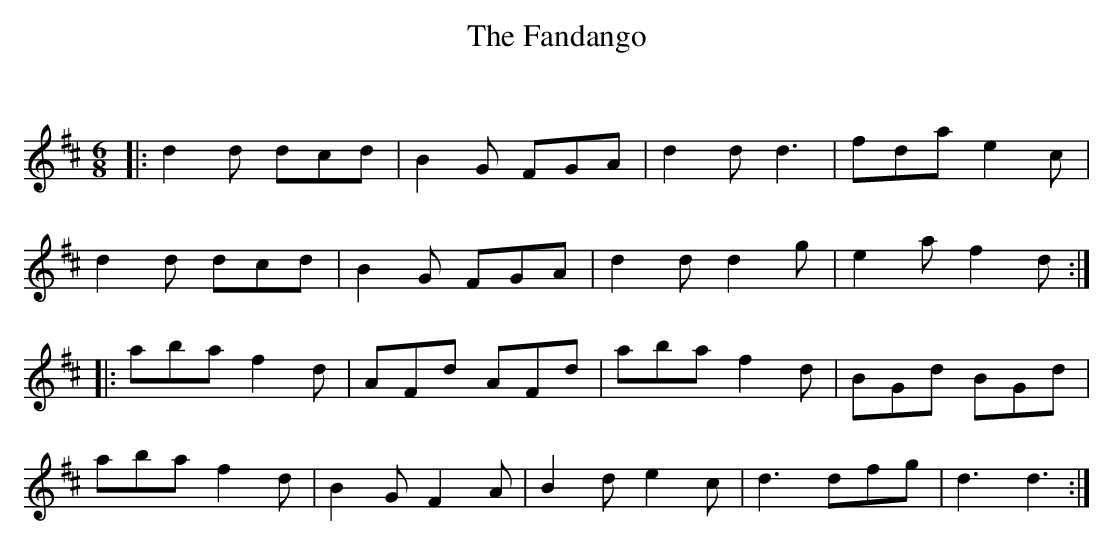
X:1
T: The Fandango
C:
Q:180
K:D
M:6/8
L:1/16
|:d4d2 d2c2d2|B4G2 F2G2A2|d4d2 d6|f2d2a2 e4c2|
d4d2 d2c2d2|B4G2 F2G2A2|d4d2 d4g2|e4a2 f4d2:|
|:a2b2a2 f4d2|A2F2d2 A2F2d2|a2b2a2 f4d2|B2G2d2 B2G2d2|
a2b2a2 f4d2|B4G2 F4A2|B4d2 e4c2|d6 d2f2g2|d6 d6:|
